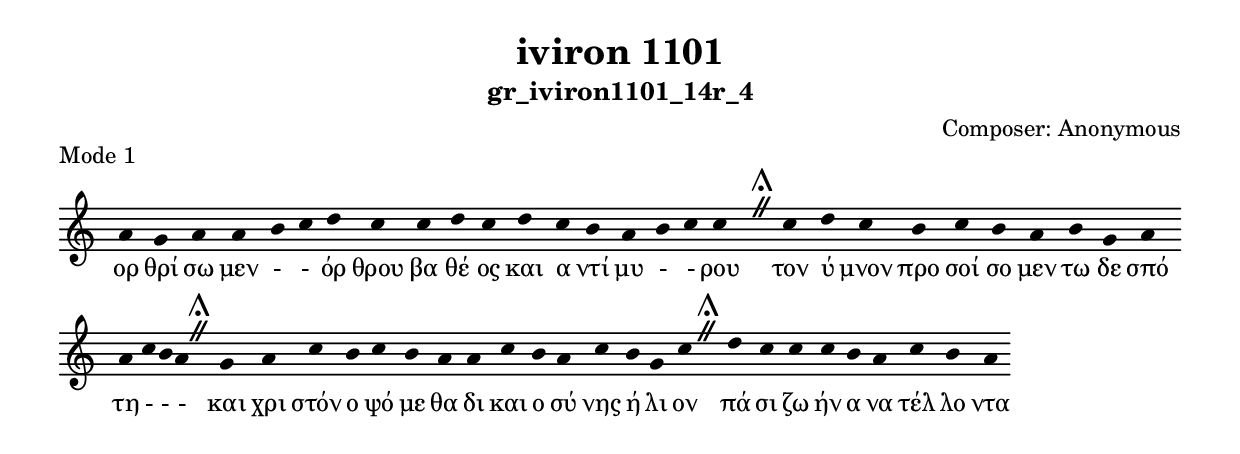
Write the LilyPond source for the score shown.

\include "gregorian.ly"

	\header {
 	  title = "iviron 1101"
	  subtitle = "gr_iviron1101_14r_4"
	  composer = "Composer: Αnonymous"
	  piece = "Mode 1"
	}

	chant = {
	  a'4 g'4 a'4 a'4 b'4 c''4 d''4 c''4 c''4 d''4 c''4 d''4 c''4 b'4 a'4 b'4 c''4 c''4 \divisioMaior
 c''4 d''4 c''4 b'4 c''4 b'4 a'4 b'4 g'4 a'4 a'4 c''4 b'4 a'4 \divisioMaior
 g'4 a'4 c''4 b'4 c''4 b'4 a'4 a'4 c''4 b'4 a'4 c''4 b'4 g'4 c''4 \divisioMaior
 d''4 c''4 c''4 c''4 b'4 a'4 c''4 b'4 a'4\finalis
	}

	verba = \lyricmode {ορ θρί σω μεν -  - όρ θρου βα θέ ος και α ντί μυ -  - ρου 
τον ύ μνον προ σοί σο μεν τω δε σπό τη -  -  - 
και χρι στόν ο ψό με θα δι και ο σύ νης ή λι ον 
πά σι ζω ήν α να τέλ λο ντα 
	}


	\score {
	  \new Staff <<
	  \new Voice = "melody" \chant
	  \new Lyrics = "one" \lyricsto melody \verba
	  >>
	  \layout {
	    \context {
	      \Staff
	      \remove "Time_signature_engraver"
	      \remove "Bar_engraver"
	    }
	    \context {
	      \Voice
	      \remove "Stem_engraver"
	    }
	  }
	}